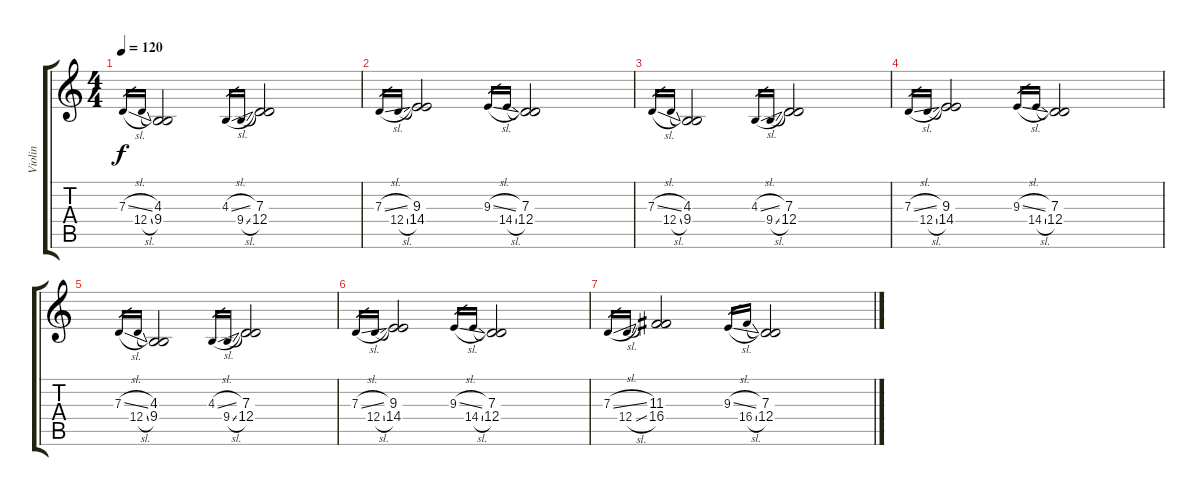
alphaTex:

\track ("Violin" "Violin") {instrument violin}
\staff {score tabs}
\tuning (E4 B3 G3 D3 A2 E2) {hide}
\ts (4 4)
\tempo 120
\clef g2
\ks c
7.3{sl}.16{gr dy f} 12.4{sl}.16{gr} (4.3 9.4).2 4.3{sl}.16{gr} 9.4{sl}.16{gr} (7.3 12.4).2 |
7.3{sl}.16{gr} 12.4{sl}.16{gr} (9.3 14.4).2 9.3{sl}.16{gr} 14.4{sl}.16{gr} (7.3 12.4).2 |
7.3{sl}.16{gr} 12.4{sl}.16{gr} (4.3 9.4).2 4.3{sl}.16{gr} 9.4{sl}.16{gr} (7.3 12.4).2 |
7.3{sl}.16{gr} 12.4{sl}.16{gr} (9.3 14.4).2 9.3{sl}.16{gr} 14.4{sl}.16{gr} (7.3 12.4).2 |
7.3{sl}.16{gr} 12.4{sl}.16{gr} (4.3 9.4).2 4.3{sl}.16{gr} 9.4{sl}.16{gr} (7.3 12.4).2 |
7.3{sl}.16{gr} 12.4{sl}.16{gr} (9.3 14.4).2 9.3{sl}.16{gr} 14.4{sl}.16{gr} (7.3 12.4).2 |
7.3{sl}.16{gr} 12.4{sl}.16{gr} (11.3 16.4).2 9.3{sl}.16{gr} 16.4{sl}.16{gr} (7.3 12.4).2
